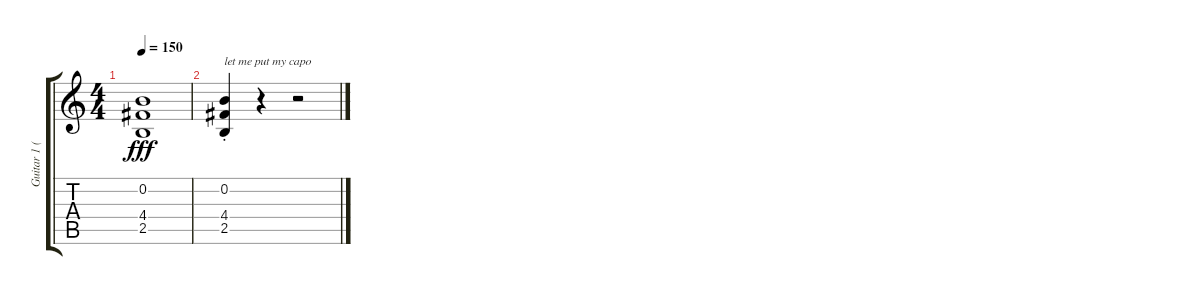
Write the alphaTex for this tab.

\track ("Guitar 1 (Bm)" "Guitar 1 (") {instrument acousticguitarsteel}
\staff {score tabs}
\tuning (E4 B3 G3 D3 A2 E2) {hide}
\ts (4 4)
\tempo 150
\clef g2
\ks c
(0.2 4.4 2.5).1{dy fff} |
(0.2{st} 4.4{st} 2.5{st}).4{txt "let me put my capo"} r.4 r.2
